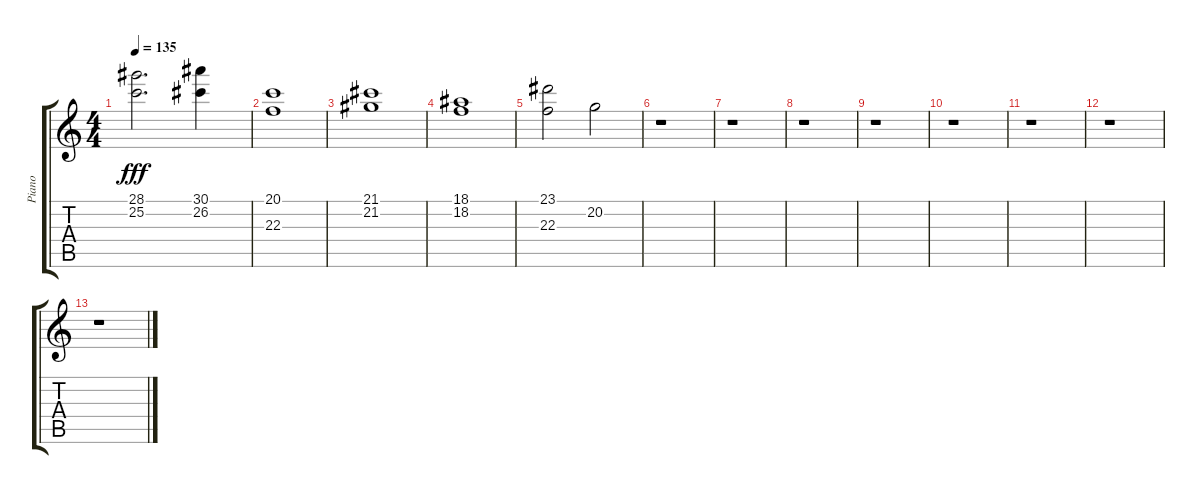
\track ("Piano" "Piano") {instrument acousticgrandpiano}
\staff {score tabs}
\tuning (E4 B3 G3 D3 A2 E2) {hide}
\ts (4 4)
\tempo 135
\clef g2
\ks c
(28.1 25.2).2{d dy fff} (30.1 26.2).4 |
(20.1 22.3).1 |
(21.1 21.2).1 |
(18.1 18.2).1 |
(23.1 22.3).2 20.2.2 |
r.1 |
r.1 |
r.1 |
r.1 |
r.1 |
r.1 |
r.1 |
r.1
